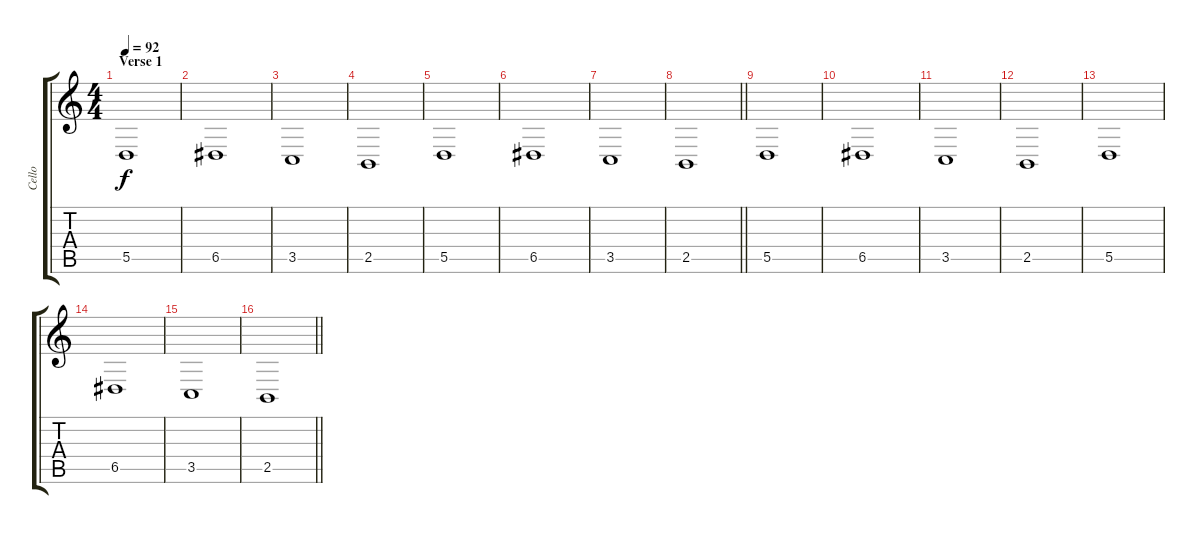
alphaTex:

\track ("Cello" "Cello") {instrument cello}
\staff {score tabs}
\tuning (E4 B3 G3 D3 A2 E2) {hide}
\ts (4 4)
\section ("" "Verse 1")
\tempo 92
\clef g2
\ks c
5.5.1{dy f} |
6.5.1 |
3.5.1 |
2.5.1 |
5.5.1 |
6.5.1 |
3.5.1 |
\barLineRight lightlight
2.5.1 |
\section ("" "")
5.5.1 |
6.5.1 |
3.5.1 |
2.5.1 |
5.5.1 |
6.5.1 |
3.5.1 |
\barLineRight lightlight
2.5.1
